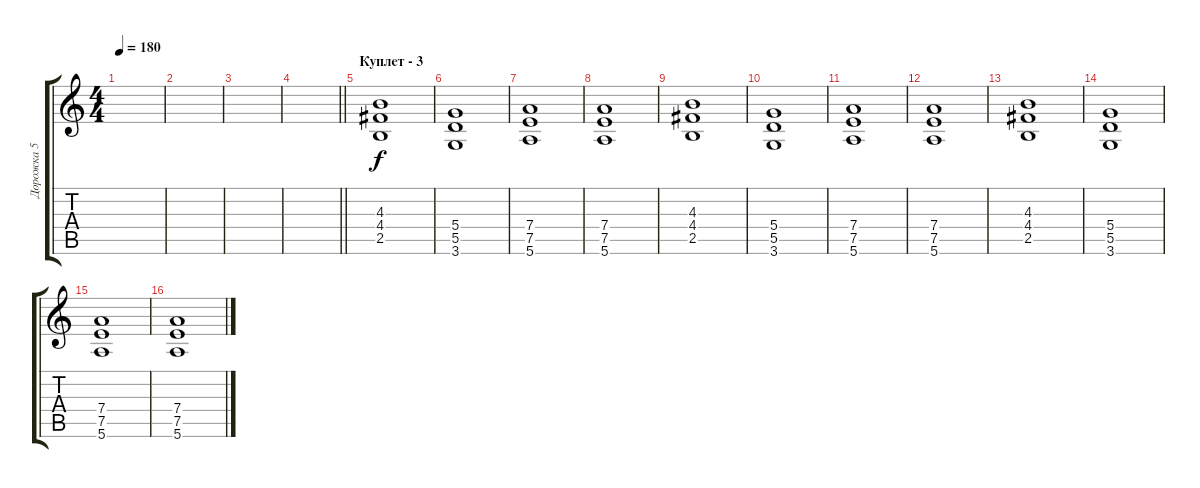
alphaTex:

\track ("Дорожка 5" "Дорожка 5") {instrument distortionguitar}
\staff {score tabs}
\tuning (E4 B3 G3 D3 A2 E2) {hide}
\ts (4 4)
\tempo 180
\clef g2
\ks c
|
|
|
\barLineRight lightlight
|
\section ("" "Куплет - 3")
(4.3 4.4 2.5).1 |
(5.4 5.5 3.6).1 |
(7.4 7.5 5.6).1 |
(7.4 7.5 5.6).1 |
(4.3 4.4 2.5).1 |
(5.4 5.5 3.6).1 |
(7.4 7.5 5.6).1 |
(7.4 7.5 5.6).1 |
(4.3 4.4 2.5).1 |
(5.4 5.5 3.6).1 |
(7.4 7.5 5.6).1 |
(7.4 7.5 5.6).1
